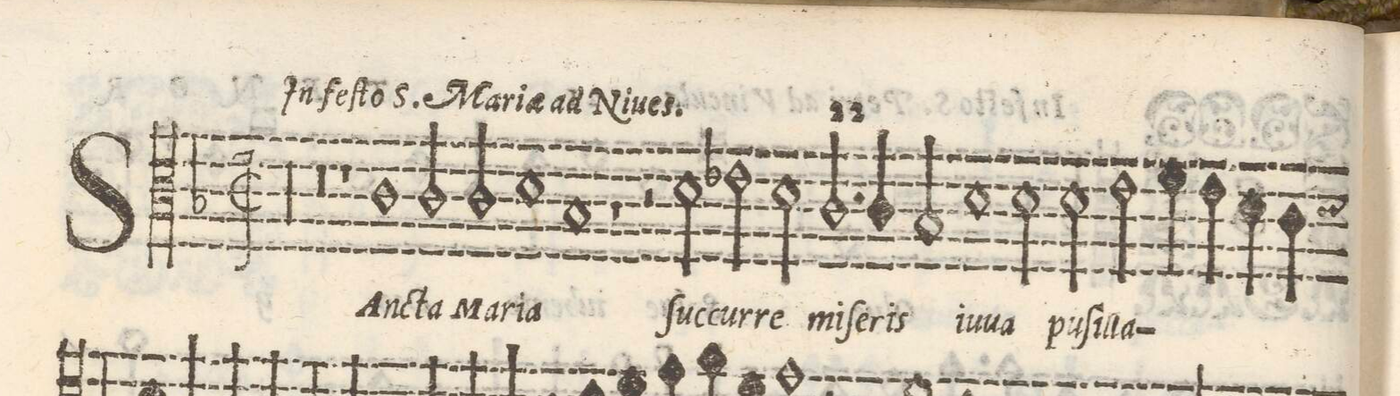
**kern	**text
*I"TENOR	*
*clefC3	*
*k[b-]	*
*met(C|)	*
*M2/1	*
00r	.
=2-	=2-
=3-	=3-
0r	.
=4-	=4-
1r	.
1c	SAn-
=5-	=5-
2c/	-cta
2c/	Ma-
1d	-ri-
=6-	=6-
1B-	-a
1r	.
=7-	=7-
2r	.
2d\	ſuc-
2e-X\	-cur-
2d\	-re
=8-	=8-
2.c/	mi-
4c/	-ſe-
2B-/	-ris
1d\	iu-
=9-	=9-
2d\	-ua
2d\	pu-
2eny\	-ſil-
=10-	=10-
4f\	-la-
4e\	.
4d\	.
4c\	.
*custos:d	*
*-	*-
